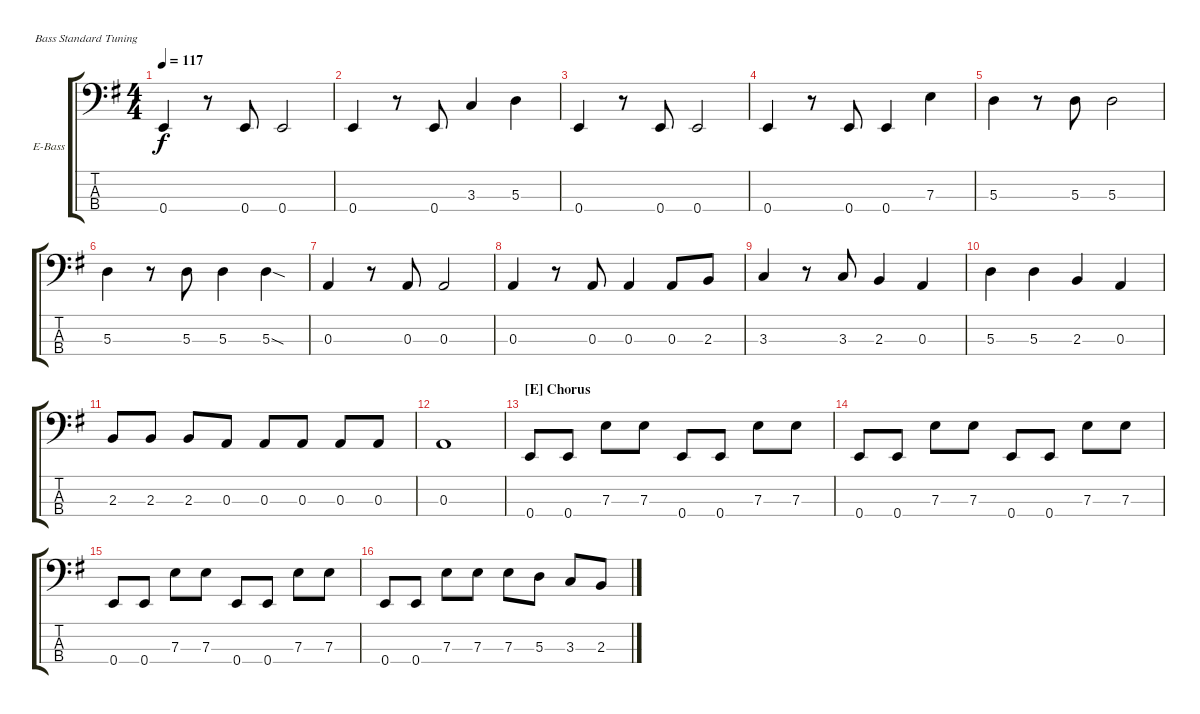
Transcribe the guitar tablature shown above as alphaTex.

\defaultSystemsLayout 4
\bracketExtendMode groupsimilarinstruments
\firstSystemTrackNameOrientation horizontal
\otherSystemsTrackNameOrientation horizontal
\track ("Bass" "E-Bass") {instrument electricbassfinger}
\staff {score tabs}
\tuning (G2 D2 A1 E1)
\ts (4 4)
\tempo 117
\clef f4
\scale
1.03909
\ks g
0.4.4{dy f} r.8 0.4.8 0.4.2 |
\scale
0.960908 0.4.4 r.8 0.4.8 3.3.4 5.3.4 |
\scale
1.03909 0.4.4 r.8 0.4.8 0.4.2 |
\scale
0.960908 0.4.4 r.8 0.4.8 0.4.4 7.3.4 |
\scale
1.03909 5.3.4 r.8 5.3.8 5.3.2 |
\scale
0.960908 5.3.4 r.8 5.3.8 5.3.4 5.3{sod}.4 |
\scale
1.03909 0.3.4 r.8 0.3.8 0.3.2 |
\scale
0.960908 0.3.4 r.8 0.3.8 0.3.4 0.3.8 2.3.8 |
\scale
1.03909 3.3.4 r.8 3.3.8 2.3.4 0.3.4 |
\scale
0.960908 5.3.4 5.3.4 2.3.4 0.3.4 |
\scale
1.03909 2.3.8 2.3.8 2.3.8 0.3.8 0.3.8 0.3.8 0.3.8 0.3.8 |
\scale
0.960908 0.3.1 |
\section ("E" "Chorus")
\scale
1.03909 0.4.8 0.4.8 7.3.8 7.3.8 0.4.8 0.4.8 7.3.8 7.3.8 |
\scale
0.960908 0.4.8 0.4.8 7.3.8 7.3.8 0.4.8 0.4.8 7.3.8 7.3.8 |
\scale
1.03909 0.4.8 0.4.8 7.3.8 7.3.8 0.4.8 0.4.8 7.3.8 7.3.8 |
\scale
0.960908 0.4.8 0.4.8 7.3.8 7.3.8 7.3.8 5.3.8 3.3.8 2.3.8
